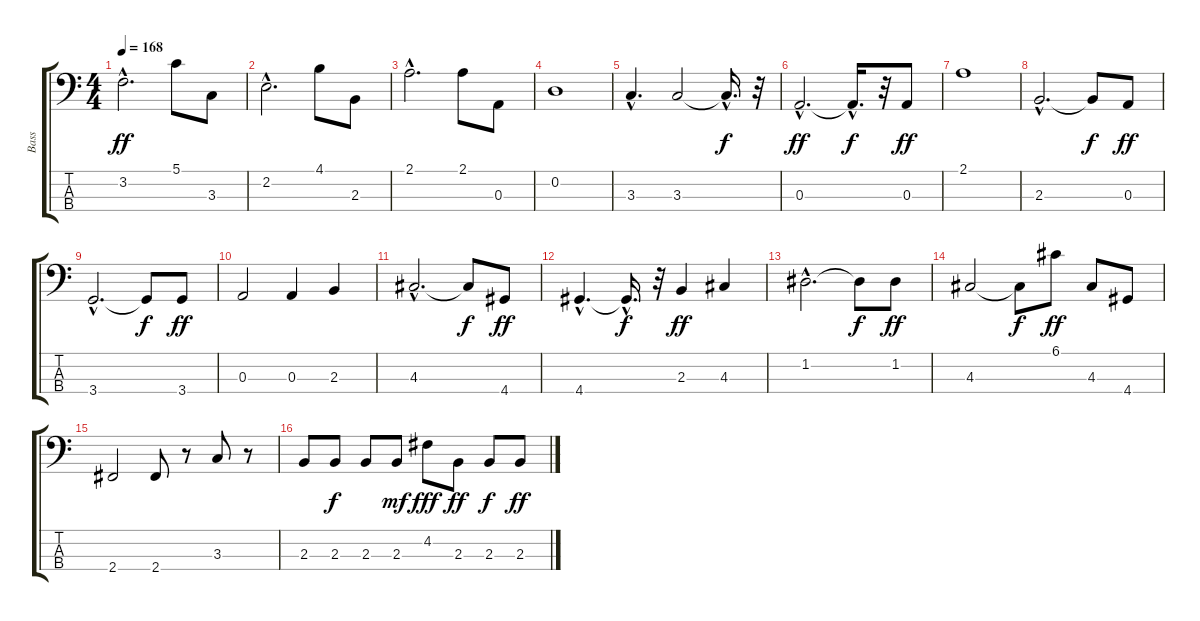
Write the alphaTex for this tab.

\track ("Bass" "Bass") {instrument electricguitarjazz}
\staff {score tabs}
\tuning (G2 D2 A1 E1) {hide}
\ts (4 4)
\tempo 168
\clef f4
\ks c
3.2{hac}.2{d dy ff} 5.1.8 3.3.8 |
2.2{hac}.2{d} 4.1.8 2.3.8 |
2.1{hac}.2{d} 2.1.8 0.3.8 |
0.2.1 |
3.3{hac}.4{d} 3.3.2 3.3{hac t}.16{d dy f} r.32 |
0.3{hac}.2{d dy ff} 0.3{hac t}.16{d dy f} r.32 0.3.8{dy ff} |
2.1.1 |
2.3{hac}.2{d} 2.3{t}.8{dy f} 0.3.8{dy ff} |
3.4{hac}.2{d} 3.4{t}.8{dy f} 3.4.8{dy ff} |
0.3.2 0.3.4 2.3.4 |
4.3{hac}.2{d} 4.3{t}.8{dy f} 4.4.8{dy ff} |
4.4{hac}.4{d} 4.4{hac t}.16{d dy f} r.32 2.3.4{dy ff} 4.3.4 |
1.2{hac}.2{d} 1.2{t}.8{dy f} 1.2.8{dy ff} |
4.3.2 4.3{t}.8{dy f} 6.1.8{dy ff} 4.3.8 4.4.8 |
2.4.2 2.4.8 r.8 3.3.8 r.8 |
2.3.8 2.3.8{dy f} 2.3.8 2.3.8{dy mf} 4.2.8{dy fff} 2.3.8{dy ff} 2.3.8{dy f} 2.3.8{dy ff}
